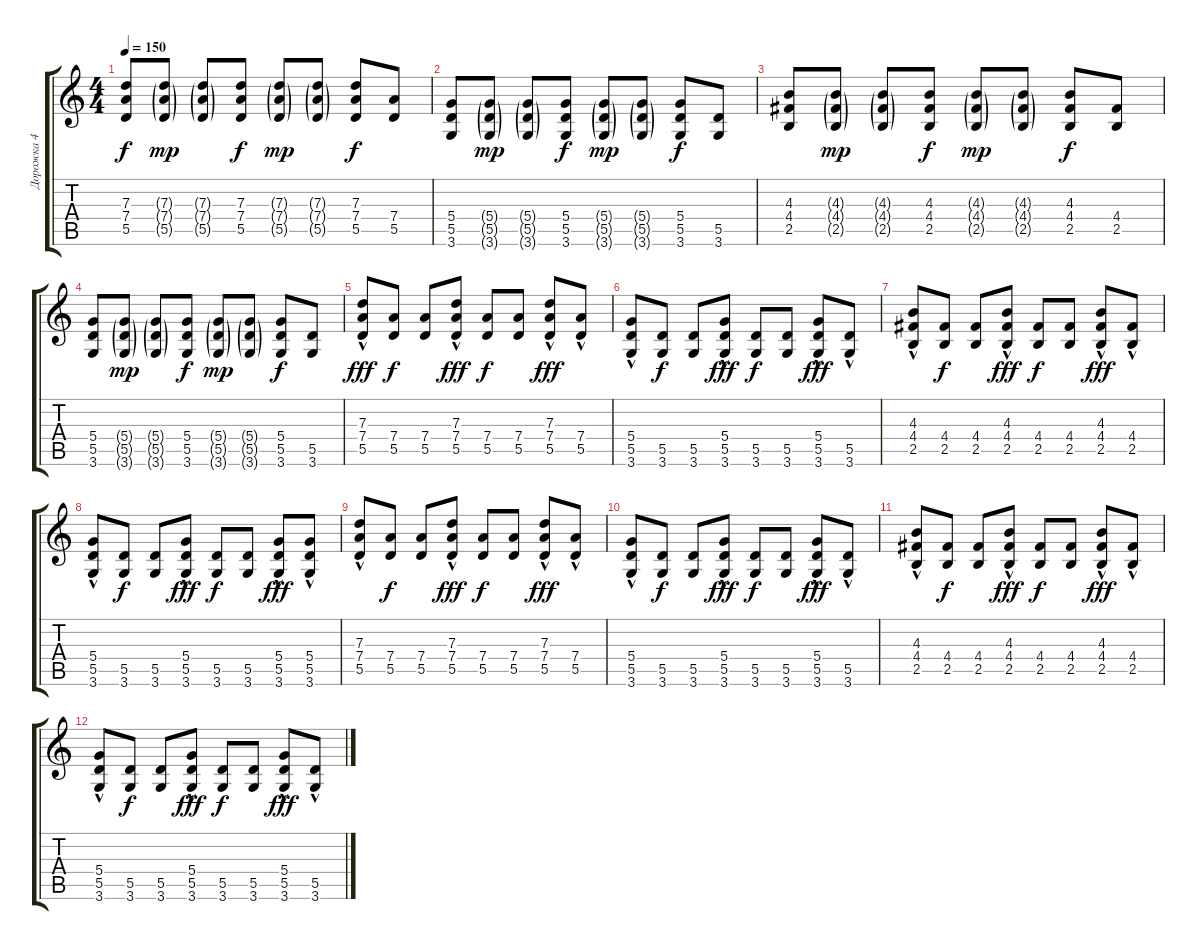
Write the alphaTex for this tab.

\track ("Дорожка 4" "Дорожка 4") {instrument distortionguitar}
\staff {score tabs}
\tuning (E4 B3 G3 D3 A2 E2) {hide}
\ts (4 4)
\tempo 150
\clef g2
\ks c
(7.3 7.4 5.5).8{dy f} (7.3{g} 7.4{g} 5.5{g}).8{dy mp} (7.3{g} 7.4{g} 5.5{g}).8 (7.3 7.4 5.5).8{dy f} (7.3{g} 7.4{g} 5.5{g}).8{dy mp} (7.3{g} 7.4{g} 5.5{g}).8 (7.3 7.4 5.5).8{dy f} (7.4 5.5).8 |
(5.4 5.5 3.6).8 (5.4{g} 5.5{g} 3.6{g}).8{dy mp} (5.4{g} 5.5{g} 3.6{g}).8 (5.4 5.5 3.6).8{dy f} (5.4{g} 5.5{g} 3.6{g}).8{dy mp} (5.4{g} 5.5{g} 3.6{g}).8 (5.4 5.5 3.6).8{dy f} (5.5 3.6).8 |
(4.3 4.4 2.5).8 (4.3{g} 4.4{g} 2.5{g}).8{dy mp} (4.3{g} 4.4{g} 2.5{g}).8 (4.3 4.4 2.5).8{dy f} (4.3{g} 4.4{g} 2.5{g}).8{dy mp} (4.3{g} 4.4{g} 2.5{g}).8 (4.3 4.4 2.5).8{dy f} (4.4 2.5).8 |
(5.4 5.5 3.6).8 (5.4{g} 5.5{g} 3.6{g}).8{dy mp} (5.4{g} 5.5{g} 3.6{g}).8 (5.4 5.5 3.6).8{dy f} (5.4{g} 5.5{g} 3.6{g}).8{dy mp} (5.4{g} 5.5{g} 3.6{g}).8 (5.4 5.5 3.6).8{dy f} (5.5 3.6).8 |
(7.3{hac} 7.4{hac} 5.5{hac}).8{dy fff} (7.4 5.5).8{dy f} (7.4 5.5).8 (7.3{hac} 7.4{hac} 5.5{hac}).8{dy fff} (7.4 5.5).8{dy f} (7.4 5.5).8 (7.3{hac} 7.4{hac} 5.5{hac}).8{dy fff} (7.4{hac} 5.5{hac}).8 |
(5.4{hac} 5.5{hac} 3.6{hac}).8 (5.5 3.6).8{dy f} (5.5 3.6).8 (5.4{hac} 5.5{hac} 3.6{hac}).8{dy fff} (5.5 3.6).8{dy f} (5.5 3.6).8 (5.4{hac} 5.5{hac} 3.6{hac}).8{dy fff} (5.5{hac} 3.6{hac}).8 |
(4.3{hac} 4.4{hac} 2.5{hac}).8 (4.4 2.5).8{dy f} (4.4 2.5).8 (4.3{hac} 4.4{hac} 2.5{hac}).8{dy fff} (4.4 2.5).8{dy f} (4.4 2.5).8 (4.3{hac} 4.4{hac} 2.5{hac}).8{dy fff} (4.4{hac} 2.5{hac}).8 |
(5.4{hac} 5.5{hac} 3.6{hac}).8 (5.5 3.6).8{dy f} (5.5 3.6).8 (5.4{hac} 5.5{hac} 3.6{hac}).8{dy fff} (5.5 3.6).8{dy f} (5.5 3.6).8 (5.4{hac} 5.5{hac} 3.6{hac}).8{dy fff} (5.4 5.5{hac} 3.6{hac}).8 |
(7.3{hac} 7.4{hac} 5.5{hac}).8 (7.4 5.5).8{dy f} (7.4 5.5).8 (7.3{hac} 7.4{hac} 5.5{hac}).8{dy fff} (7.4 5.5).8{dy f} (7.4 5.5).8 (7.3{hac} 7.4{hac} 5.5{hac}).8{dy fff} (7.4{hac} 5.5{hac}).8 |
(5.4{hac} 5.5{hac} 3.6{hac}).8 (5.5 3.6).8{dy f} (5.5 3.6).8 (5.4{hac} 5.5{hac} 3.6{hac}).8{dy fff} (5.5 3.6).8{dy f} (5.5 3.6).8 (5.4{hac} 5.5{hac} 3.6{hac}).8{dy fff} (5.5{hac} 3.6{hac}).8 |
(4.3{hac} 4.4{hac} 2.5{hac}).8 (4.4 2.5).8{dy f} (4.4 2.5).8 (4.3{hac} 4.4{hac} 2.5{hac}).8{dy fff} (4.4 2.5).8{dy f} (4.4 2.5).8 (4.3{hac} 4.4{hac} 2.5{hac}).8{dy fff} (4.4{hac} 2.5{hac}).8 |
(5.4{hac} 5.5{hac} 3.6{hac}).8 (5.5 3.6).8{dy f} (5.5 3.6).8 (5.4{hac} 5.5{hac} 3.6{hac}).8{dy fff} (5.5 3.6).8{dy f} (5.5 3.6).8 (5.4{hac} 5.5{hac} 3.6{hac}).8{dy fff} (5.5{hac} 3.6{hac}).8
